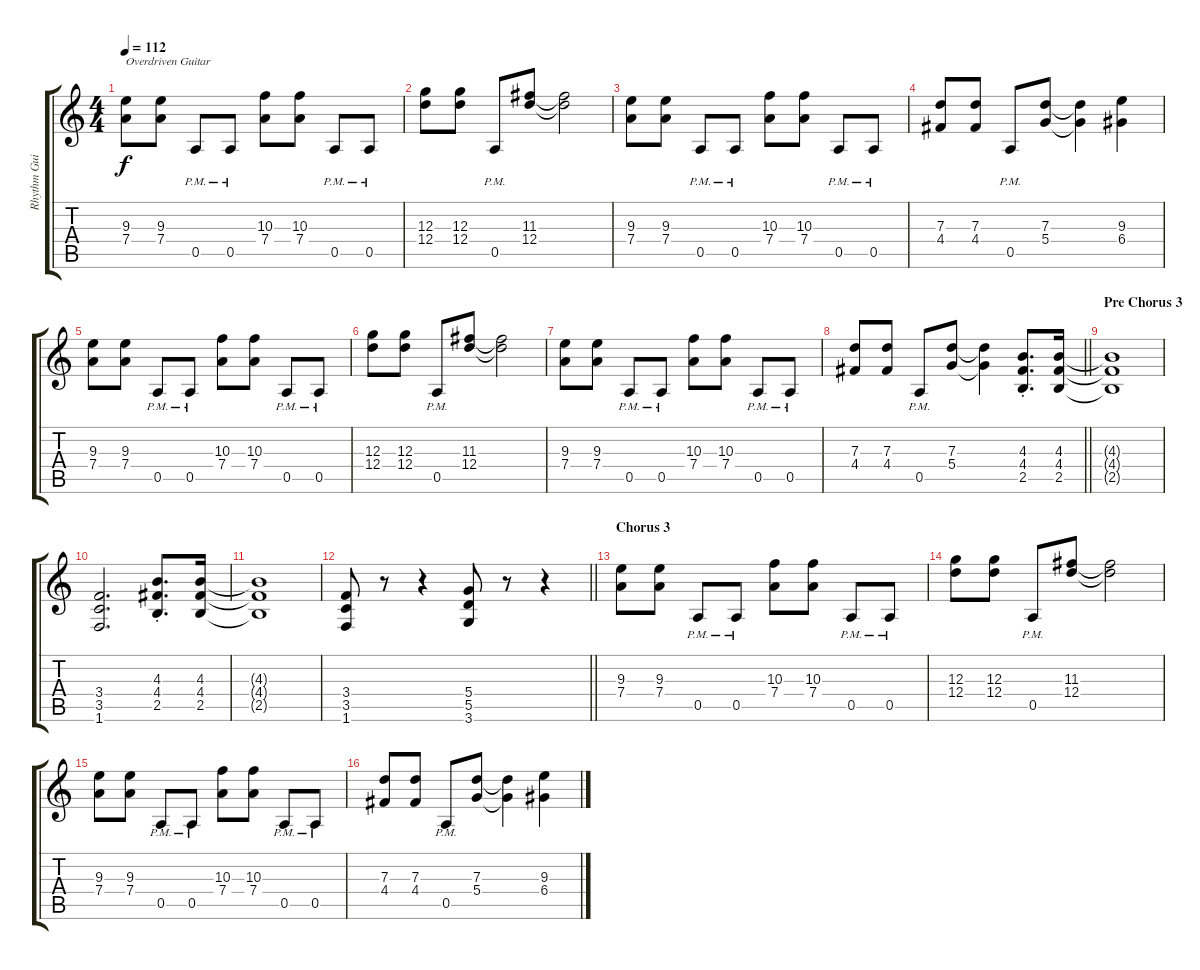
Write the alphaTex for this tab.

\track ("Rhythm Guitar" "Rhythm Gui") {instrument overdrivenguitar}
\staff {score tabs}
\tuning (E4 B3 G3 D3 A2 E2) {hide}
\ts (4 4)
\tempo 112
\clef g2
\ks c
(9.3 7.4).8{txt "Overdriven Guitar" dy f instrument overdrivenguitar} (9.3 7.4).8 0.5{pm}.8 0.5{pm}.8 (10.3 7.4).8 (10.3 7.4).8 0.5{pm}.8 0.5{pm}.8 |
(12.3 12.4).8 (12.3 12.4).8 0.5{pm}.8 (11.3 12.4).8 (11.3{t} 12.4{t}).2 |
(9.3 7.4).8 (9.3 7.4).8 0.5{pm}.8 0.5{pm}.8 (10.3 7.4).8 (10.3 7.4).8 0.5{pm}.8 0.5{pm}.8 |
(7.3 4.4).8 (7.3 4.4).8 0.5{pm}.8 (7.3 5.4).8 (7.3{t} 5.4{t}).4 (9.3 6.4).4 |
(9.3 7.4).8 (9.3 7.4).8 0.5{pm}.8 0.5{pm}.8 (10.3 7.4).8 (10.3 7.4).8 0.5{pm}.8 0.5{pm}.8 |
(12.3 12.4).8 (12.3 12.4).8 0.5{pm}.8 (11.3 12.4).8 (11.3{t} 12.4{t}).2 |
(9.3 7.4).8 (9.3 7.4).8 0.5{pm}.8 0.5{pm}.8 (10.3 7.4).8 (10.3 7.4).8 0.5{pm}.8 0.5{pm}.8 |
\barLineRight lightlight
(7.3 4.4).8 (7.3 4.4).8 0.5{pm}.8 (7.3 5.4).8 (7.3{t} 5.4{t}).4 (4.3 4.4 2.5{st}).8{d} (4.3 4.4 2.5).16 |
\section ("" "Pre Chorus 3")
(4.3{t} 4.4{t} 2.5{t}).1 |
(3.4 3.5 1.6).2{d} (4.3 4.4 2.5{st}).8{d} (4.3 4.4 2.5).16 |
(4.3{t} 4.4{t} 2.5{t}).1 |
\barLineRight lightlight
(3.4 3.5 1.6).8 r.8 r.4 (5.4 5.5 3.6).8 r.8 r.4 |
\section ("" "Chorus 3")
(9.3 7.4).8 (9.3 7.4).8 0.5{pm}.8 0.5{pm}.8 (10.3 7.4).8 (10.3 7.4).8 0.5{pm}.8 0.5{pm}.8 |
(12.3 12.4).8 (12.3 12.4).8 0.5{pm}.8 (11.3 12.4).8 (11.3{t} 12.4{t}).2 |
(9.3 7.4).8 (9.3 7.4).8 0.5{pm}.8 0.5{pm}.8 (10.3 7.4).8 (10.3 7.4).8 0.5{pm}.8 0.5{pm}.8 |
(7.3 4.4).8 (7.3 4.4).8 0.5{pm}.8 (7.3 5.4).8 (7.3{t} 5.4{t}).4 (9.3 6.4).4
